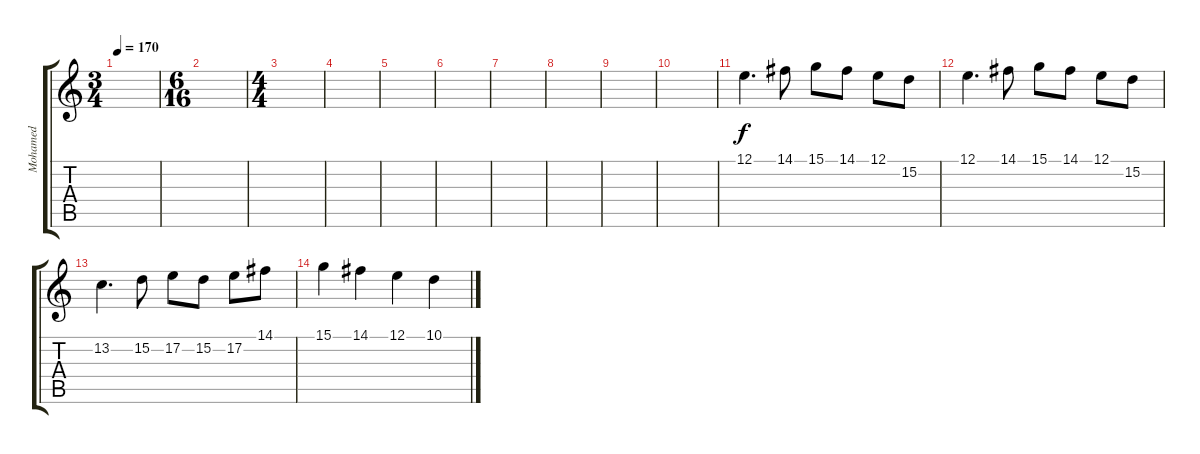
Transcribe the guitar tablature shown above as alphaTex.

\track ("Mohamed" "Mohamed") {instrument violin}
\staff {score tabs}
\tuning (E4 B3 G3 D3 A2 E2) {hide}
\ts (3 4)
\tempo 170
\clef g2
\ks c
|
\ts (6 16)
|
\ts (4 4)
|
|
|
|
|
|
|
|
12.1.4{d} 14.1.8 15.1.8 14.1.8 12.1.8 15.2.8 |
12.1.4{d} 14.1.8 15.1.8 14.1.8 12.1.8 15.2.8 |
13.2.4{d} 15.2.8 17.2.8 15.2.8 17.2.8 14.1.8 |
15.1.4 14.1.4 12.1.4 10.1.4
